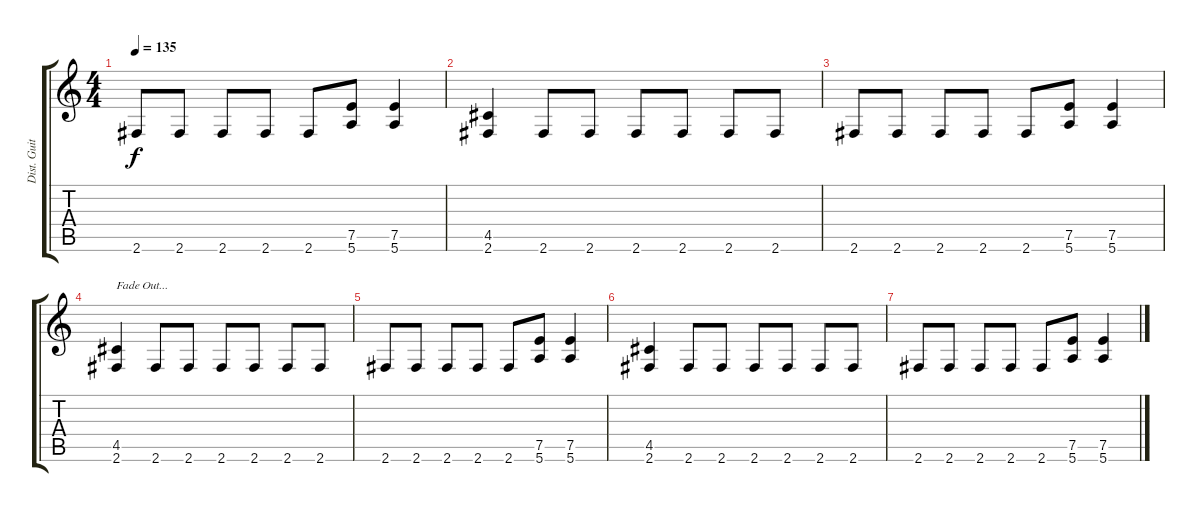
\track ("Dist. Guitar 2" "Dist. Guit") {instrument distortionguitar}
\staff {score tabs}
\tuning (E4 B3 G3 D3 A2 E2) {hide}
\ts (4 4)
\tempo 135
\clef g2
\ks c
2.6.8{dy f} 2.6.8 2.6.8 2.6.8 2.6.8 (7.5 5.6).8 (7.5 5.6).4 |
(4.5 2.6).4 2.6.8 2.6.8 2.6.8 2.6.8 2.6.8 2.6.8 |
2.6.8 2.6.8 2.6.8 2.6.8 2.6.8 (7.5 5.6).8 (7.5 5.6).4 |
(4.5 2.6).4{txt "Fade Out..." volume 6} 2.6.8 2.6.8 2.6.8 2.6.8 2.6.8 2.6.8 |
2.6.8 2.6.8 2.6.8 2.6.8 2.6.8 (7.5 5.6).8 (7.5 5.6).4 |
(4.5 2.6).4{volume 2} 2.6.8 2.6.8 2.6.8 2.6.8 2.6.8 2.6.8 |
2.6.8 2.6.8 2.6.8 2.6.8 2.6.8 (7.5 5.6).8 (7.5 5.6).4
